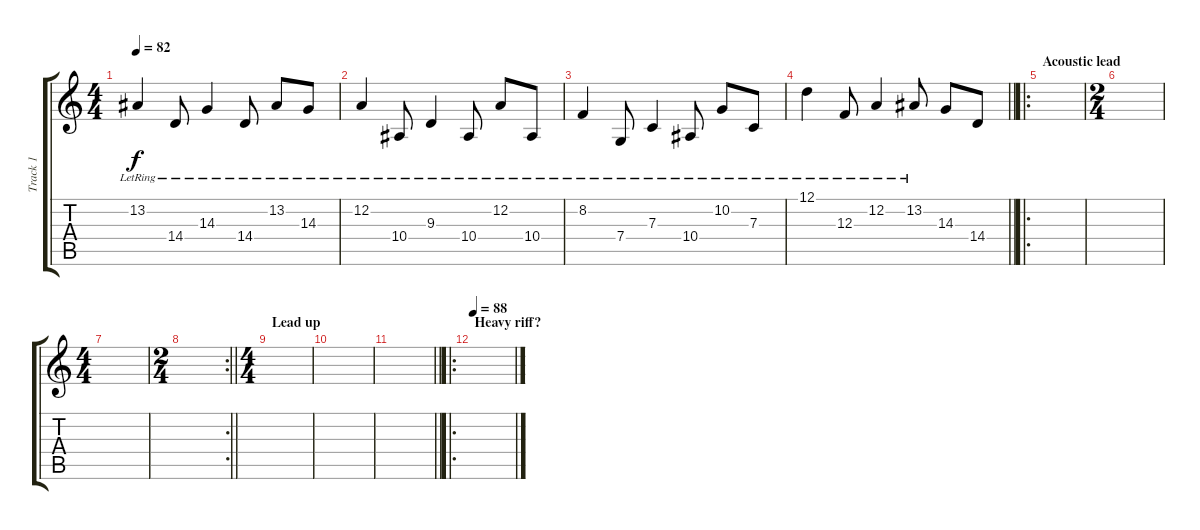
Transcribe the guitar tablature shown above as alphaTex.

\track ("Track 1" "Track 1") {instrument celesta}
\staff {score tabs}
\tuning (D4 A3 F3 C3 G2 D2) {hide}
\ts (4 4)
\tempo 82
\clef g2
\ks c
13.2{lr}.4{dy f} 14.4{lr}.8 14.3{lr}.4 14.4{lr}.8 13.2{lr}.8 14.3{lr}.8 |
12.2{lr}.4 10.4{lr}.8 9.3{lr}.4 10.4{lr}.8 12.2{lr}.8 10.4{lr}.8 |
8.2{lr}.4 7.4{lr}.8 7.3{lr}.4 10.4{lr}.8 10.2{lr}.8 7.3{lr}.8 |
\barLineRight lightlight
12.1{lr}.4 12.3{lr}.8 12.2{lr}.4 13.2{lr}.8 14.3.8 14.4.8 |
\ro
\section ("" "Acoustic lead")
|
\ts (2 4)
|
\ts (4 4)
|
\rc 2
\ts (2 4)
\barLineRight lightlight
|
\ts (4 4)
\section ("" "Lead up ")
|
|
\barLineRight lightlight
|
\ro
\section ("" "Heavy riff?")
\tempo 88
